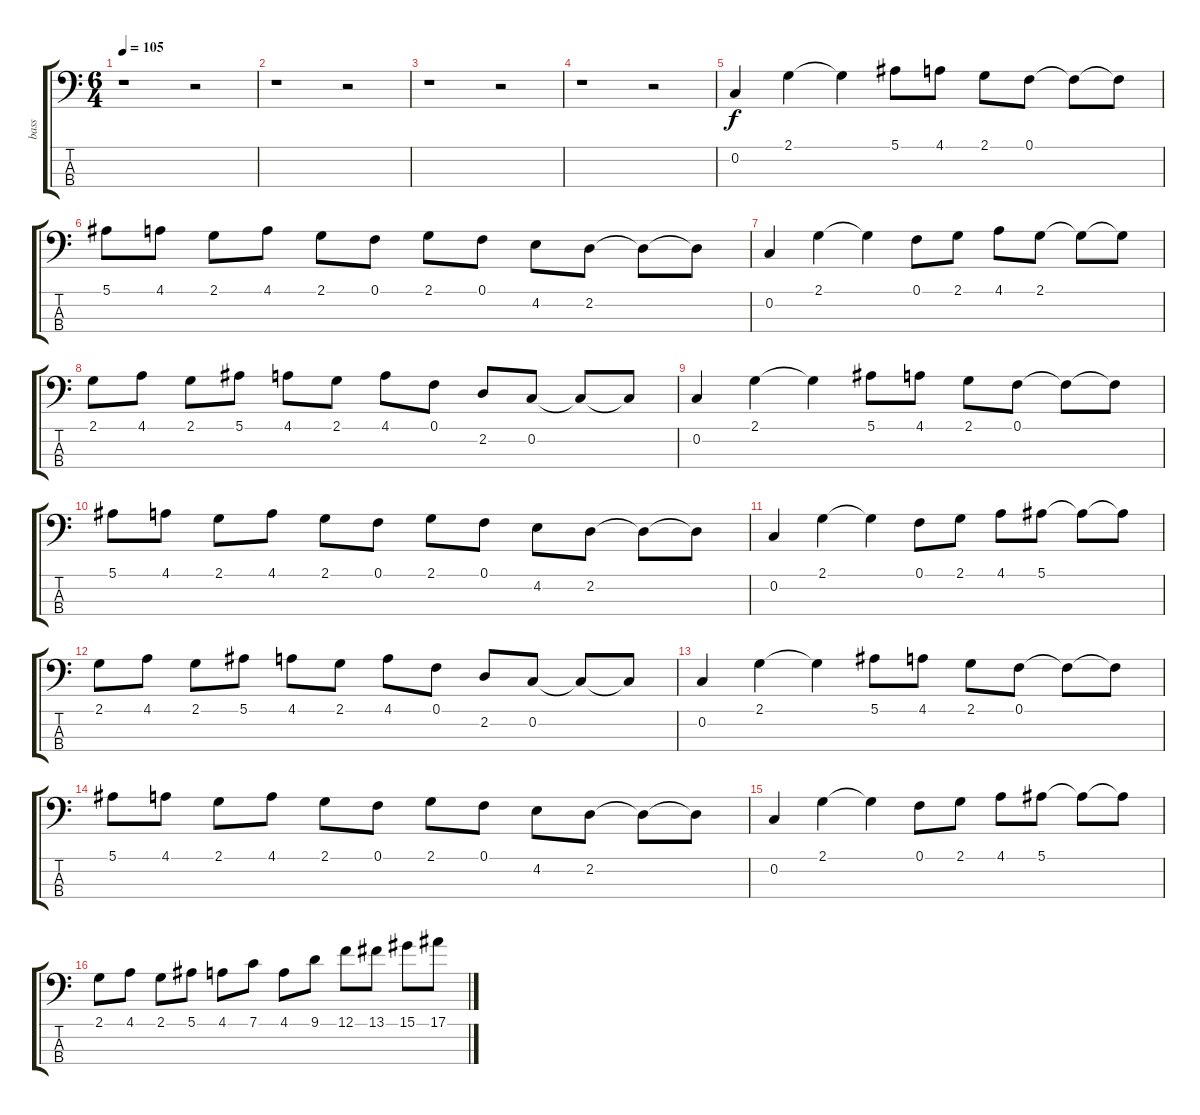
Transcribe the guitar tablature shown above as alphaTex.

\track ("bass" "bass") {instrument acousticbass}
\staff {score tabs}
\tuning (F2 C2 G1 C1) {hide}
\ts (6 4)
\tempo 105
\clef f4
\ks c
r.1{dy f instrument acousticbass} r.2 |
r.1 r.2 |
r.1 r.2 |
r.1 r.2 |
0.2.4 2.1.4 2.1{t}.4 5.1.8 4.1.8 2.1.8 0.1.8 0.1{t}.8 0.1{t}.8 |
5.1.8 4.1.8 2.1.8 4.1.8 2.1.8 0.1.8 2.1.8 0.1.8 4.2.8 2.2.8 2.2{t}.8 2.2{t}.8 |
0.2.4 2.1.4 2.1{t}.4 0.1.8 2.1.8 4.1.8 2.1.8 2.1{t}.8 2.1{t}.8 |
2.1.8 4.1.8 2.1.8 5.1.8 4.1.8 2.1.8 4.1.8 0.1.8 2.2.8 0.2.8 0.2{t}.8 0.2{t}.8 |
0.2.4 2.1.4 2.1{t}.4 5.1.8 4.1.8 2.1.8 0.1.8 0.1{t}.8 0.1{t}.8 |
5.1.8 4.1.8 2.1.8 4.1.8 2.1.8 0.1.8 2.1.8 0.1.8 4.2.8 2.2.8 2.2{t}.8 2.2{t}.8 |
0.2.4 2.1.4 2.1{t}.4 0.1.8 2.1.8 4.1.8 5.1.8 5.1{t}.8 5.1{t}.8 |
2.1.8 4.1.8 2.1.8 5.1.8 4.1.8 2.1.8 4.1.8 0.1.8 2.2.8 0.2.8 0.2{t}.8 0.2{t}.8 |
0.2.4 2.1.4 2.1{t}.4 5.1.8 4.1.8 2.1.8 0.1.8 0.1{t}.8 0.1{t}.8 |
5.1.8 4.1.8 2.1.8 4.1.8 2.1.8 0.1.8 2.1.8 0.1.8 4.2.8 2.2.8 2.2{t}.8 2.2{t}.8 |
0.2.4 2.1.4 2.1{t}.4 0.1.8 2.1.8 4.1.8 5.1.8 5.1{t}.8 5.1{t}.8 |
2.1.8 4.1.8 2.1.8 5.1.8 4.1.8 7.1.8 4.1.8 9.1.8 12.1.8 13.1.8 15.1.8 17.1.8
